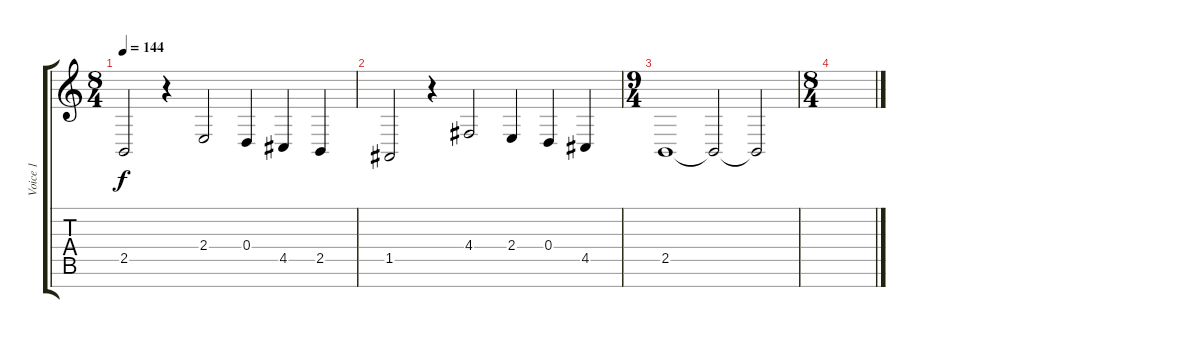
\track ("Voice 1" "Voice 1") {instrument churchorgan}
\staff {score tabs}
\tuning (E4 B3 G3 D3 A2 E2 B1) {hide}
\ts (8 4)
\tempo 144
\clef g2
\ks c
2.5.2{dy f} r.4 2.4.2 0.4.4 4.5.4 2.5.4 |
1.5.2 r.4 4.4.2 2.4.4 0.4.4 4.5.4 |
\ts (9 4)
2.5.1 2.5{t}.2 2.5{t}.2 |
\ts (8 4)
